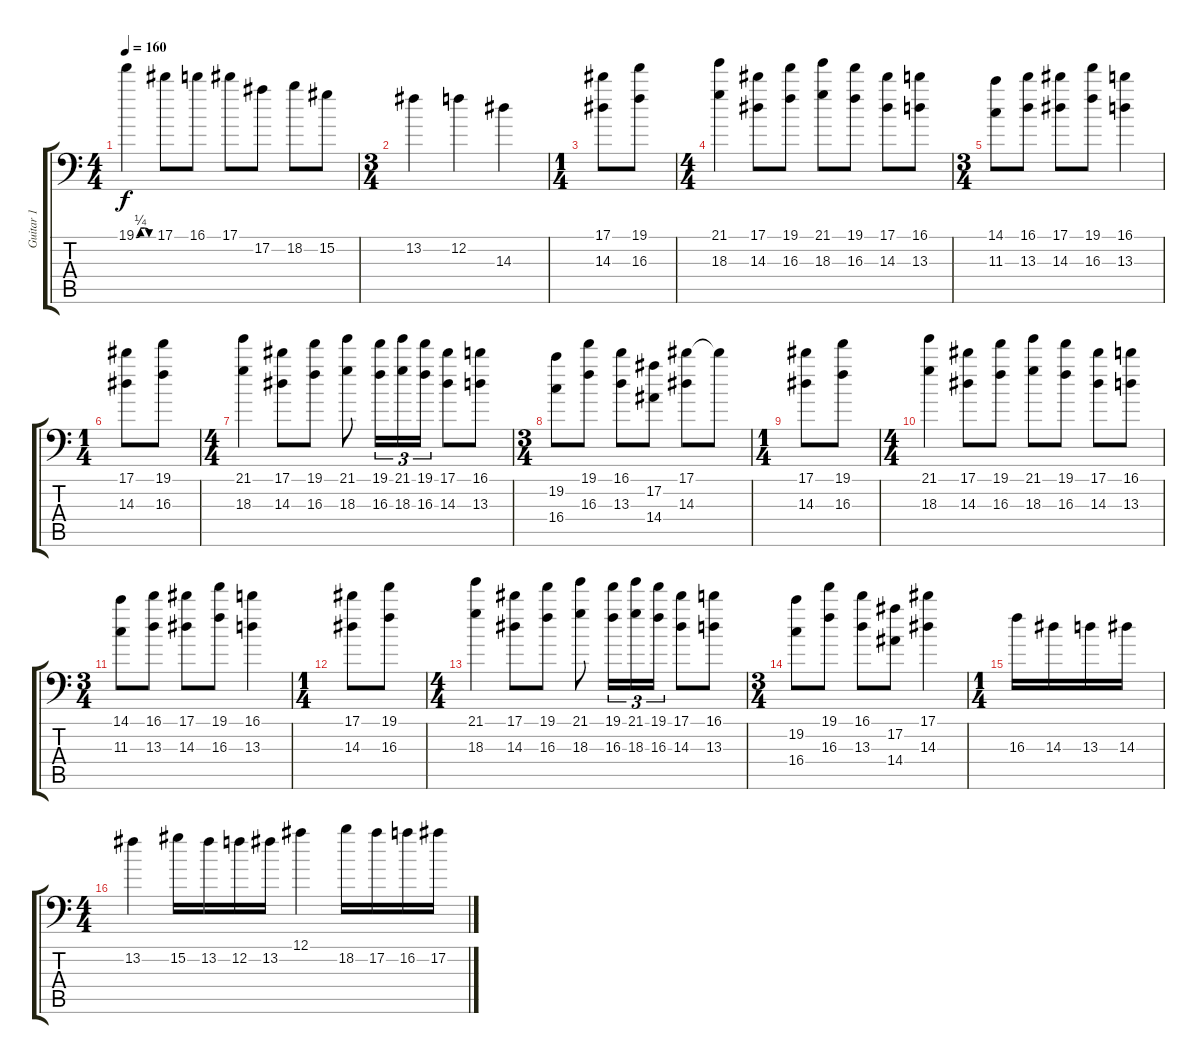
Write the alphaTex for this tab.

\track ("Guitar 1" "Guitar 1") {instrument distortionguitar}
\staff {score tabs}
\tuning (Bb3 F3 Db3 Ab2 Eb2 Bb1) {hide}
\ts (4 4)
\tempo 160
\clef f4
\ks c
19.1{be (custom 0 0 15 1 30 1 45 0 60 0)}.4{dy f} 17.1.8 16.1.8 17.1.8 17.2.8 18.2.8 15.2.8 |
\ts (3 4)
13.2.4 12.2.4 14.3.4 |
\ts (1 4)
(17.1 14.3).8 (19.1 16.3).8 |
\ts (4 4)
(21.1 18.3).4 (17.1 14.3).8 (19.1 16.3).8 (21.1 18.3).8 (19.1 16.3).8 (17.1 14.3).8 (16.1 13.3).8 |
\ts (3 4)
(14.1 11.3).8 (16.1 13.3).8 (17.1 14.3).8 (19.1 16.3).8 (16.1 13.3).4 |
\ts (1 4)
(17.1 14.3).8 (19.1 16.3).8 |
\ts (4 4)
(21.1 18.3).4 (17.1 14.3).8 (19.1 16.3).8 (21.1 18.3).8 (19.1 16.3).16{tu (3 2)} (21.1 18.3).16{tu (3 2)} (19.1 16.3).16{tu (3 2)} (17.1 14.3).8 (16.1 13.3).8 |
\ts (3 4)
(19.2 16.4).8 (19.1 16.3).8 (16.1 13.3).8 (17.2 14.4).8 (17.1 14.3).8 17.1{t}.8 |
\ts (1 4)
(17.1 14.3).8 (19.1 16.3).8 |
\ts (4 4)
(21.1 18.3).4 (17.1 14.3).8 (19.1 16.3).8 (21.1 18.3).8 (19.1 16.3).8 (17.1 14.3).8 (16.1 13.3).8 |
\ts (3 4)
(14.1 11.3).8 (16.1 13.3).8 (17.1 14.3).8 (19.1 16.3).8 (16.1 13.3).4 |
\ts (1 4)
(17.1 14.3).8 (19.1 16.3).8 |
\ts (4 4)
(21.1 18.3).4 (17.1 14.3).8 (19.1 16.3).8 (21.1 18.3).8 (19.1 16.3).16{tu (3 2)} (21.1 18.3).16{tu (3 2)} (19.1 16.3).16{tu (3 2)} (17.1 14.3).8 (16.1 13.3).8 |
\ts (3 4)
(19.2 16.4).8 (19.1 16.3).8 (16.1 13.3).8 (17.2 14.4).8 (17.1 14.3).4 |
\ts (1 4)
16.3.16 14.3.16 13.3.16 14.3.16 |
\ts (4 4)
13.2.4 15.2.16 13.2.16 12.2.16 13.2.16 12.1.4 18.2.16 17.2.16 16.2.16 17.2.16
